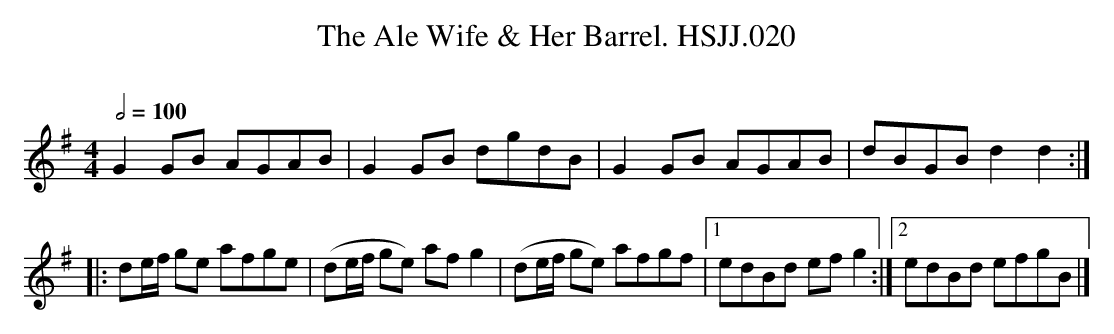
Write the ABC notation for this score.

X:1
T:Ale Wife & Her Barrel. HSJJ.020, The
M:4/4
L:1/8
Q:1/2=100
O:
K:G
G2GB AGAB|G2GB dgdB|G2GB AGAB|dBGBd2d2:|
|:de/f/ ge afge|(de/f/ ge) afg2|(de/f/ ge) afgf|1edBd efg2:|2edBd efgB|]
